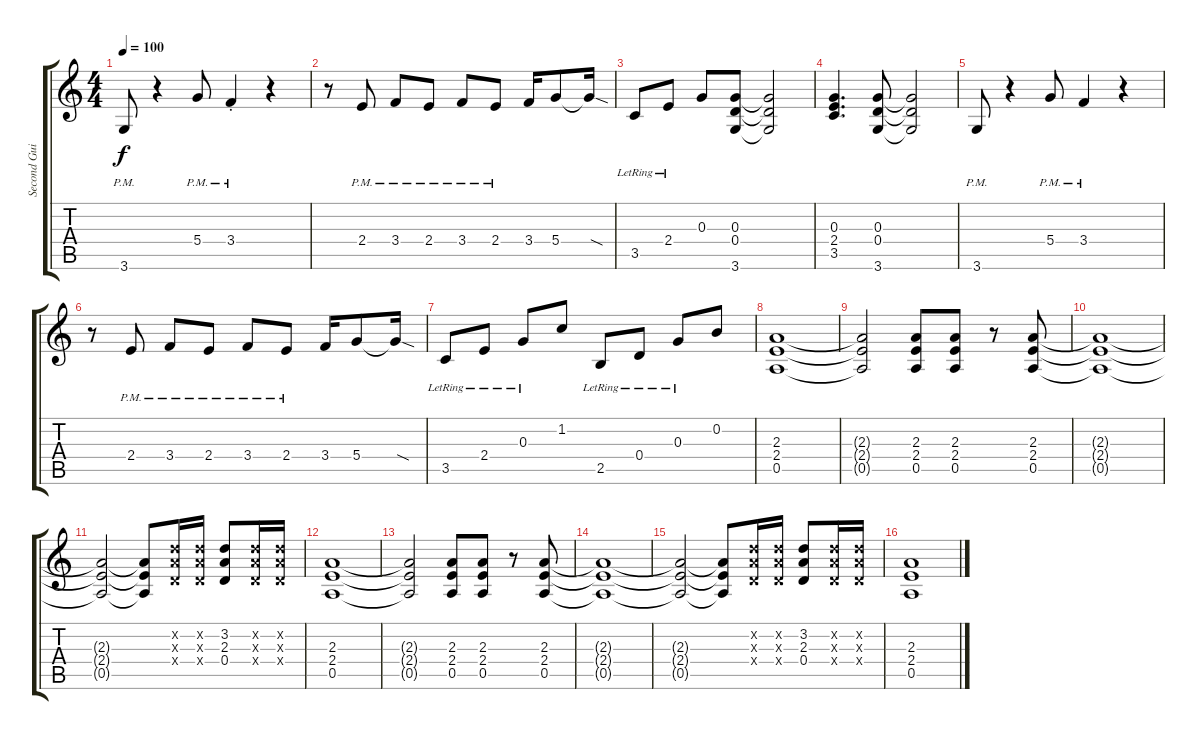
\track ("Second Guitar" "Second Gui") {instrument overdrivenguitar}
\staff {score tabs}
\tuning (E4 B3 G3 D3 A2 E2) {hide}
\ts (4 4)
\tempo 100
\clef g2
\ks c
3.6{pm}.8{dy f volume 16} r.4 5.4{pm}.8 3.4{pm st}.4 r.4 |
r.8 2.4{pm}.8 3.4{pm}.8 2.4{pm}.8 3.4{pm}.8 2.4{pm}.8 3.4.16 5.4.8 5.4{sod t}.16 |
3.5{lr}.8 2.4{lr}.8 0.3.8 (0.3 0.4 3.6).8 (0.3{t} 0.4{t} 3.6{t}).2 |
(0.3 2.4 3.5).4{d} (0.3 0.4 3.6).8 (0.3{t} 0.4{t} 3.6{t}).2 |
3.6{pm}.8 r.4 5.4{pm}.8 3.4{pm}.4 r.4 |
r.8 2.4{pm}.8 3.4{pm}.8 2.4{pm}.8 3.4{pm}.8 2.4{pm}.8 3.4.16 5.4.8 5.4{sod t}.16 |
3.5{lr}.8 2.4{lr}.8 0.3{lr}.8 1.2.8 2.5{lr}.8 0.4{lr}.8 0.3{lr}.8 0.2.8 |
(2.3 2.4 0.5).1{volume 16} |
(2.3{t} 2.4{t} 0.5{t}).2 (2.3 2.4 0.5).8 (2.3 2.4 0.5).8 r.8 (2.3 2.4 0.5).8 |
(2.3{t} 2.4{t} 0.5{t}).1 |
(2.3{t} 2.4{t} 0.5{t}).2 (2.3{t} 2.4{t} 0.5{t}).8 (3.2{x} 2.3{x} 0.4{x}).16 (3.2{x} 2.3{x} 0.4{x}).16 (3.2 2.3 0.4).8 (3.2{x} 2.3{x} 0.4{x}).16 (3.2{x} 2.3{x} 0.4{x}).16 |
(2.3 2.4 0.5).1 |
(2.3{t} 2.4{t} 0.5{t}).2 (2.3 2.4 0.5).8 (2.3 2.4 0.5).8 r.8 (2.3 2.4 0.5).8 |
(2.3{t} 2.4{t} 0.5{t}).1 |
(2.3{t} 2.4{t} 0.5{t}).2 (2.3{t} 2.4{t} 0.5{t}).8 (3.2{x} 2.3{x} 0.4{x}).16 (3.2{x} 2.3{x} 0.4{x}).16 (3.2 2.3 0.4).8 (3.2{x} 2.3{x} 0.4{x}).16 (3.2{x} 2.3{x} 0.4{x}).16 |
(2.3 2.4 0.5).1
